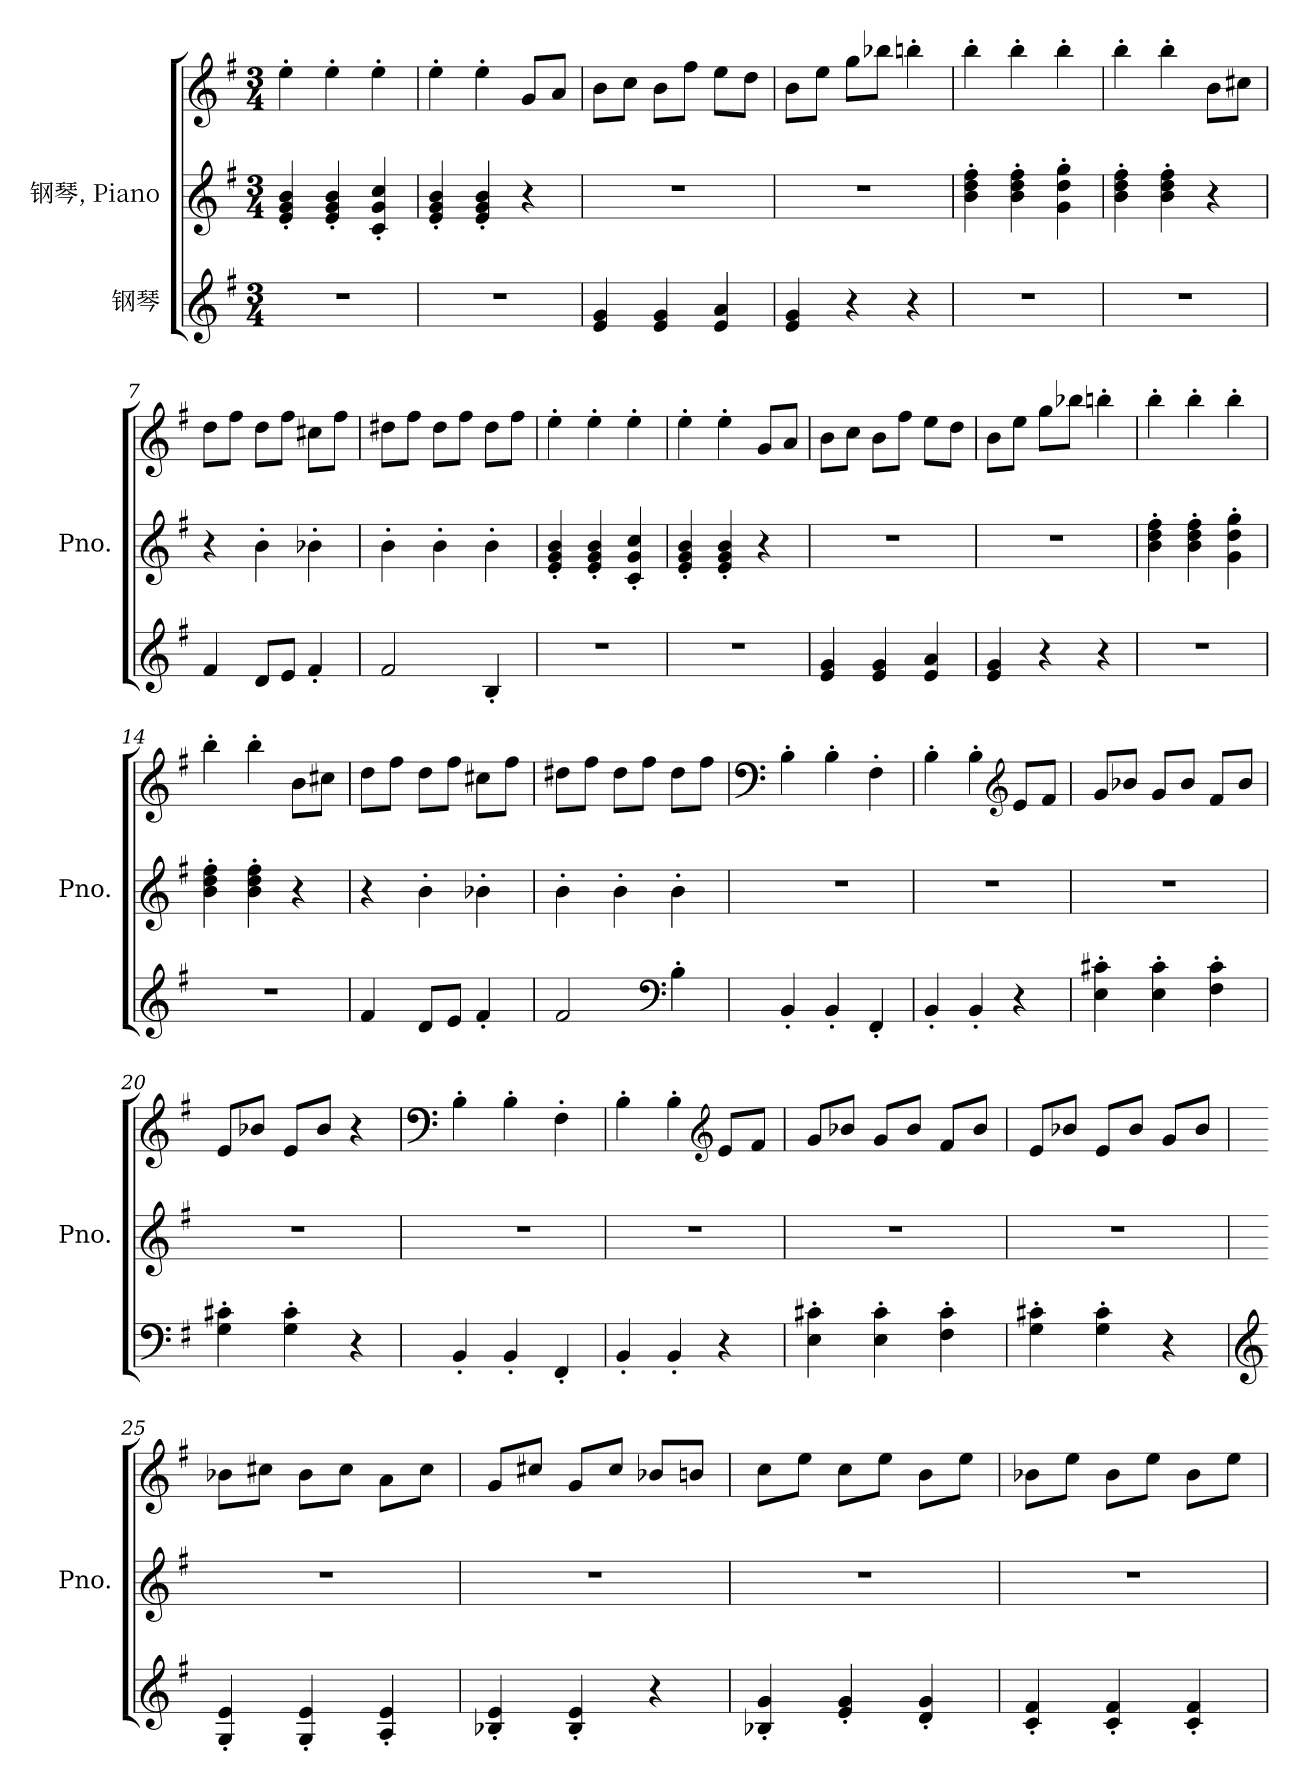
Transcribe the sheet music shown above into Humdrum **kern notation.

**kern	**kern	**kern
*part2	*part1	*part1
*staff3	*staff2	*staff1
*I"钢琴	*I"钢琴, Piano	*
*	*I'Pno.	*
*clefG2	*clefG2	*clefG2
*k[f#]	*k[f#]	*k[f#]
*M3/4	*M3/4	*M3/4
*MM280	*MM280	*MM280
=1	=1	=1
2.r	4e/' 4g/' 4b/'	4ee'\
.	4e/' 4g/' 4b/'	4ee'\
.	4c/' 4g/' 4cc/'	4ee'\
=2	=2	=2
2.r	4e/' 4g/' 4b/'	4ee'\
.	4e/' 4g/' 4b/'	4ee'\
.	4r	8g/L
.	.	8a/J
=3	=3	=3
4e/ 4g/	2.r	8b\L
.	.	8cc\J
4e/ 4g/	.	8b\L
.	.	8ff#\J
4e/ 4a/	.	8ee\L
.	.	8dd\J
=4	=4	=4
4e/ 4g/	2.r	8b\L
.	.	8ee\J
4r	.	8gg\L
.	.	8bb-X\J
4r	.	4bbn'\
=5	=5	=5
2.r	4b\' 4dd\' 4ff#\'	4bb'\
.	4b\' 4dd\' 4ff#\'	4bb'\
.	4g\' 4dd\' 4gg\'	4bb'\
=6	=6	=6
2.r	4b\' 4dd\' 4ff#\'	4bb'\
.	4b\' 4dd\' 4ff#\'	4bb'\
.	4r	8b\L
.	.	8cc#X\J
!!LO:LB:g=z
=7	=7	=7
4f#/	4r	8dd\L
.	.	8ff#\J
8d/L	4b'\	8dd\L
8e/J	.	8ff#\J
4f#'/	4b-X'\	8cc#X\L
.	.	8ff#\J
=8	=8	=8
2f#/	4b'\	8dd#X\L
.	.	8ff#\J
.	4b'\	8dd#\L
.	.	8ff#\J
4B'/	4b'\	8dd#\L
.	.	8ff#\J
=9	=9	=9
2.r	4e/' 4g/' 4b/'	4ee'\
.	4e/' 4g/' 4b/'	4ee'\
.	4c/' 4g/' 4cc/'	4ee'\
=10	=10	=10
2.r	4e/' 4g/' 4b/'	4ee'\
.	4e/' 4g/' 4b/'	4ee'\
.	4r	8g/L
.	.	8a/J
=11	=11	=11
4e/ 4g/	2.r	8b\L
.	.	8cc\J
4e/ 4g/	.	8b\L
.	.	8ff#\J
4e/ 4a/	.	8ee\L
.	.	8dd\J
=12	=12	=12
4e/ 4g/	2.r	8b\L
.	.	8ee\J
4r	.	8gg\L
.	.	8bb-X\J
4r	.	4bbn'\
=13	=13	=13
2.r	4b\' 4dd\' 4ff#\'	4bb'\
.	4b\' 4dd\' 4ff#\'	4bb'\
.	4g\' 4dd\' 4gg\'	4bb'\
!!LO:LB:g=z
=14	=14	=14
2.r	4b\' 4dd\' 4ff#\'	4bb'\
.	4b\' 4dd\' 4ff#\'	4bb'\
.	4r	8b\L
.	.	8cc#X\J
=15	=15	=15
4f#/	4r	8dd\L
.	.	8ff#\J
8d/L	4b'\	8dd\L
8e/J	.	8ff#\J
4f#'/	4b-X'\	8cc#X\L
.	.	8ff#\J
=16	=16	=16
2f#/	4b'\	8dd#X\L
.	.	8ff#\J
.	4b'\	8dd#\L
.	.	8ff#\J
*clefF4	*	*
4B'\	4b'\	8dd#\L
.	.	8ff#\J
=17	=17	=17
*	*	*clefF4
4BB'/	2.r	4B'\
4BB'/	.	4B'\
4FF#'/	.	4F#'\
=18	=18	=18
4BB'/	2.r	4B'\
4BB'/	.	4B'\
*	*	*clefG2
4r	.	8e/L
.	.	8f#/J
=19	=19	=19
4E\' 4c#X\'	2.r	8g/L
.	.	8b-X/J
4E\' 4c#\'	.	8g/L
.	.	8b-/J
4F#\' 4c#\'	.	8f#/L
.	.	8b-/J
!!LO:LB:g=z
=20	=20	=20
4G\' 4c#X\'	2.r	8e/L
.	.	8b-X/J
4G\' 4c#\'	.	8e/L
.	.	8b-/J
4r	.	4r
=21	=21	=21
*	*	*clefF4
4BB'/	2.r	4B'\
4BB'/	.	4B'\
4FF#'/	.	4F#'\
=22	=22	=22
4BB'/	2.r	4B'\
4BB'/	.	4B'\
*	*	*clefG2
4r	.	8e/L
.	.	8f#/J
=23	=23	=23
4E\' 4c#X\'	2.r	8g/L
.	.	8b-X/J
4E\' 4c#\'	.	8g/L
.	.	8b-/J
4F#\' 4c#\'	.	8f#/L
.	.	8b-/J
=24	=24	=24
4G\' 4c#X\'	2.r	8e/L
.	.	8b-X/J
4G\' 4c#\'	.	8e/L
.	.	8b-/J
4r	.	8g/L
.	.	8b-/J
!!LO:PB:g=z
=25	=25	=25
*clefG2	*	*
4G/' 4e/'	2.r	8b-X\L
.	.	8cc#X\J
4G/' 4e/'	.	8b-\L
.	.	8cc#\J
4A/' 4e/'	.	8a\L
.	.	8cc#\J
=26	=26	=26
4B-X/' 4e/'	2.r	8g/L
.	.	8cc#X/J
4B-/' 4e/'	.	8g/L
.	.	8cc#/J
4r	.	8b-X/L
.	.	8bn/J
=27	=27	=27
4B-X/' 4g/'	2.r	8cc\L
.	.	8ee\J
4e/' 4g/'	.	8cc\L
.	.	8ee\J
4d/' 4g/'	.	8b\L
.	.	8ee\J
=28	=28	=28
4c/' 4f#/'	2.r	8b-X\L
.	.	8ee\J
4c/' 4f#/'	.	8b-\L
.	.	8ee\J
4c/' 4f#/'	.	8b-\L
.	.	8ee\J
=	=	=
*-	*-	*-
